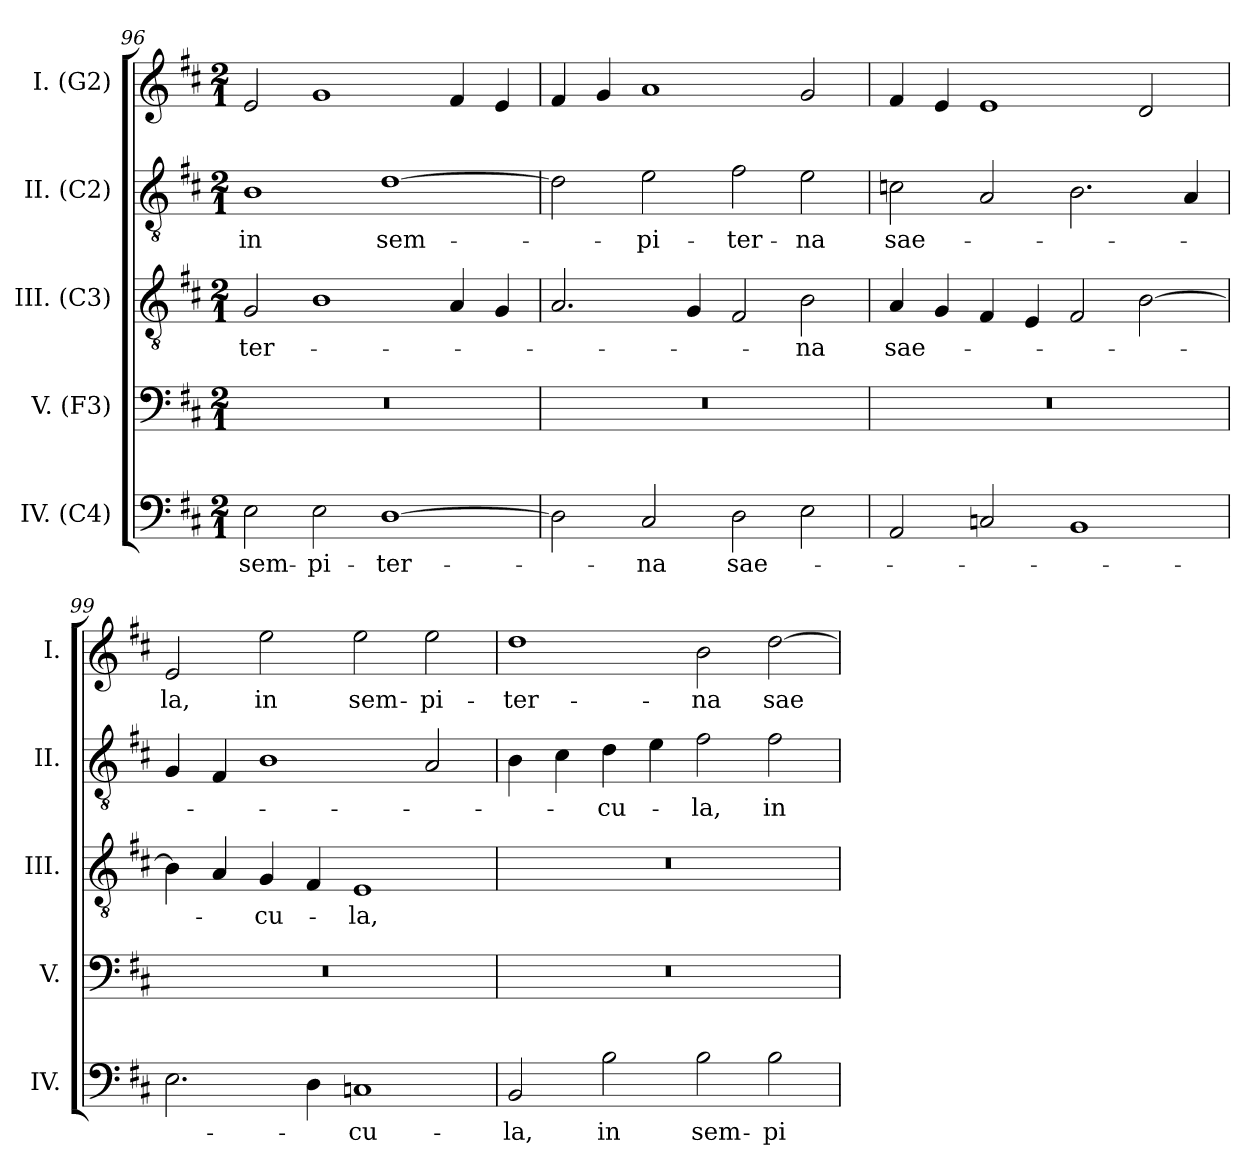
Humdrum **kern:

**kern	**text	**kern	**kern	**text	**kern	**text	**kern	**text
*part5	*part5	*part4	*part3	*part3	*part2	*part2	*part1	*part1
*staff5	*staff5	*staff4	*staff3	*staff3	*staff2	*staff2	*staff1	*staff1
*I"IV. (C4)	*	*I"V. (F3)	*I"III. (C3)	*	*I"II. (C2)	*	*I"I. (G2)	*
*I'IV.	*	*I'V.	*I'III.	*	*I'II.	*	*I'I.	*
*clefF4	*	*clefF4	*clefGv2	*	*clefGv2	*	*clefG2	*
*	*	*	*ITrd7c12	*	*	*	*	*
*k[f#c#]	*	*k[f#c#]	*k[f#c#]	*	*k[f#c#]	*	*k[f#c#]	*
*D:	*	*D:	*D:	*	*D:	*	*D:	*
*M2/1	*	*M2/1	*M2/1	*	*M2/1	*	*M2/1	*
=96	=96	=96	=96	=96	=96	=96	=96	=96
!	!LO:LY:b:color=#000000	!LO:N:vis=1	!	!	!	!	!	!
!	!	!	!	!LO:LY:b:color=#000000	!	!	!	!
!	!	!	!	!	!	!LO:LY:b:color=#000000	!	!
2Ei\	sem-	0r	2GGi/	-ter-	1Bi	in	2ei/	.
!	!LO:LY:b:color=#000000	!	!	!	!	!	!	!
2Ei\	-pi-	.	1BBi	.	.	.	1gi	.
!	!LO:LY:b:color=#000000	!	!	!	!	!	!	!
!	!	!	!	!	!	!LO:LY:b:color=#000000	!	!
[1Di	-ter-	.	.	.	[1di	sem-	.	.
.	.	.	4AAi/	.	.	.	4f#i/	.
.	.	.	4GGi/	.	.	.	4ei/	.
=97	=97	=97	=97	=97	=97	=97	=97	=97
!	!	!LO:N:vis=1	!	!	!	!	!	!
2Di\]	.	0r	2.AAi/	.	2di\]	.	4f#i/	.
.	.	.	.	.	.	.	4gi/	.
!	!LO:LY:b:color=#000000	!	!	!	!	!	!	!
!	!	!	!	!	!	!LO:LY:b:color=#000000	!	!
2C#i/	-na	.	.	.	2ei\	-pi-	1ai	.
.	.	.	4GGi/	.	.	.	.	.
!	!LO:LY:b:color=#000000	!	!	!	!	!	!	!
!	!	!	!	!	!	!LO:LY:b:color=#000000	!	!
2Di\	sae-	.	2FF#i/	.	2f#i\	-ter-	.	.
!	!	!	!	!LO:LY:b:color=#000000	!	!	!	!
!	!	!	!	!	!	!LO:LY:b:color=#000000	!	!
2Ei\	.	.	2BBi\	-na	2ei\	-na	2gi/	.
=98	=98	=98	=98	=98	=98	=98	=98	=98
!	!	!LO:N:vis=1	!	!	!	!	!	!
!	!	!	!	!LO:LY:b:color=#000000	!	!	!	!
!	!	!	!	!	!	!LO:LY:b:color=#000000	!	!
2AAi/	.	0r	4AAi/	sae-	2ci\	sae-	4f#i/	.
.	.	.	4GGi/	.	.	.	4ei/	.
2Ci/	.	.	4FF#i/	.	2Ai/	.	1ei	.
.	.	.	4EEi/	.	.	.	.	.
1BBi	.	.	2FF#i/	.	2.Bi\	.	.	.
.	.	.	[2BBi\	.	.	.	2di/	.
.	.	.	.	.	4Ai/	.	.	.
=99	=99	=99	=99	=99	=99	=99	=99	=99
!	!	!LO:N:vis=1	!	!	!	!	!	!
!	!	!	!	!	!	!	!	!LO:LY:b:color=#000000
2.Ei\	.	0r	4BBi\]	.	4Gi/	.	2ei/	-la,
.	.	.	4AAi/	.	4F#i/	.	.	.
!	!	!	!	!LO:LY:b:color=#000000	!	!	!	!
!	!	!	!	!	!	!	!	!LO:LY:b:color=#000000
.	.	.	4GGi/	-cu-	1Bi	.	2eei\	in
4Di\	.	.	4FF#i/	.	.	.	.	.
!	!LO:LY:b:color=#000000	!	!	!	!	!	!	!
!	!	!	!	!LO:LY:b:color=#000000	!	!	!	!
!	!	!	!	!	!	!	!	!LO:LY:b:color=#000000
1Ci	-cu-	.	1EEi	-la,	.	.	2eei\	sem-
!	!	!	!	!	!	!	!	!LO:LY:b:color=#000000
.	.	.	.	.	2Ai/	.	2eei\	-pi-
!!LO:PB:g=z
=100	=100	=100	=100	=100	=100	=100	=100	=100
!	!LO:LY:b:color=#000000	!LO:N:vis=1	!LO:N:vis=1	!	!	!	!	!
!	!	!	!	!	!	!	!	!LO:LY:b:color=#000000
2BBi/	-la,	0r	0r	.	4Bi\	.	1ddi	-ter-
.	.	.	.	.	4c#i\	.	.	.
!	!LO:LY:b:color=#000000	!	!	!	!	!	!	!
!	!	!	!	!	!	!LO:LY:b:color=#000000	!	!
2Bi\	in	.	.	.	4di\	-cu-	.	.
.	.	.	.	.	4ei\	.	.	.
!	!LO:LY:b:color=#000000	!	!	!	!	!	!	!
!	!	!	!	!	!	!LO:LY:b:color=#000000	!	!
!	!	!	!	!	!	!	!	!LO:LY:b:color=#000000
2Bi\	sem-	.	.	.	2f#i\	-la,	2bi\	-na
!	!LO:LY:b:color=#000000	!	!	!	!	!	!	!
!	!	!	!	!	!	!LO:LY:b:color=#000000	!	!
!	!	!	!	!	!	!	!	!LO:LY:b:color=#000000
2Bi\	-pi-	.	.	.	2f#i\	in	[2ddi\	sae-
=	=	=	=	=	=	=	=	=
*-	*-	*-	*-	*-	*-	*-	*-	*-
